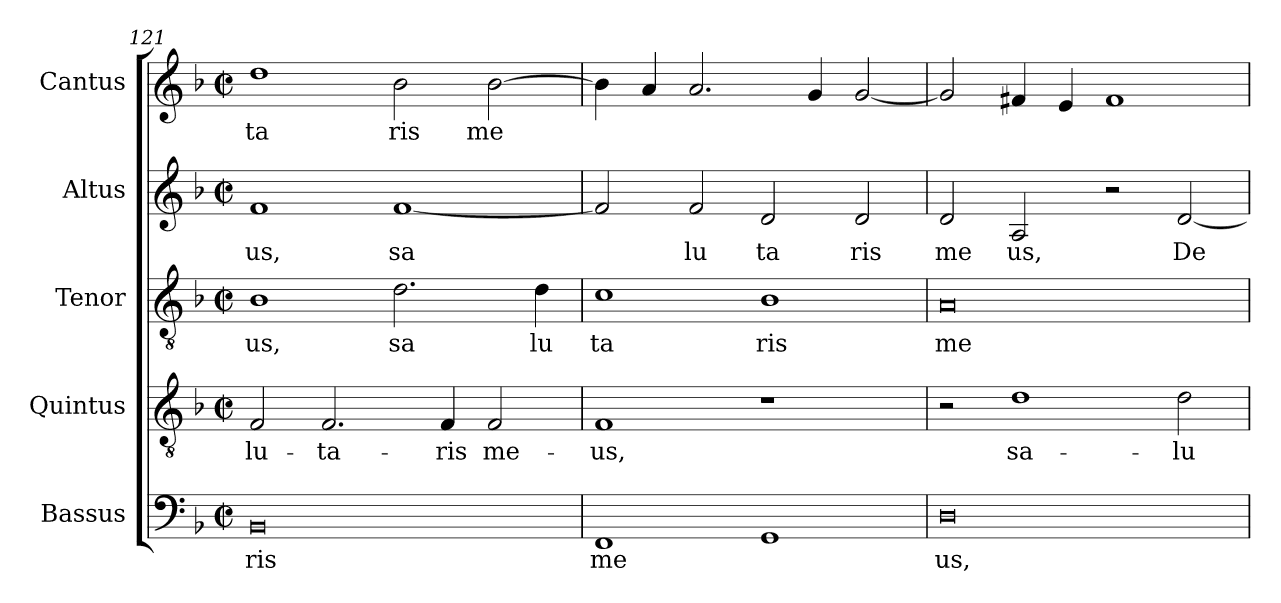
**kern	**text	**kern	**text	**kern	**text	**kern	**text	**kern	**text
*part5	*part5	*part4	*part4	*part3	*part3	*part2	*part2	*part1	*part1
*staff5	*staff5	*staff4	*staff4	*staff3	*staff3	*staff2	*staff2	*staff1	*staff1
*I"Bassus	*	*I"Quintus	*	*I"Tenor	*	*I"Altus	*	*I"Cantus	*
!!LO:LB:g=z
*clefF4	*	*clefGv2	*	*clefGv2	*	*clefG2	*	*clefG2	*
*k[b-]	*	*k[b-]	*	*k[b-]	*	*k[b-]	*	*k[b-]	*
*F:	*	*F:	*	*F:	*	*F:	*	*F:	*
*M2/2	*	*M2/2	*	*M2/2	*	*M2/2	*	*M2/2	*
*met(c|)	*	*met(c|)	*	*met(c|)	*	*met(c|)	*	*met(c|)	*
=121	=121	=121	=121	=121	=121	=121	=121	=121	=121
!	!LO:LY:b:cj	!	!LO:LY:b:cj	!	!LO:LY:b:cj	!	!LO:LY:b:cj	!	!LO:LY:b:cj
0BB-	ris	2F/	lu-	1B-	us,	1f	-us,	1dd	-ta
!	!	!	!LO:LY:b:cj	!	!	!	!	!	!
.	.	2.F/	-ta-	.	.	.	.	.	.
!	!	!	!	!	!LO:LY:b:cj	!	!LO:LY:b:cj	!	!LO:LY:b:cj
.	.	.	.	2.d\	sa	[<1f	sa	2b-\	ris
!	!	!	!LO:LY:b:cj	!	!	!	!	!	!
.	.	4F/	-ris	.	.	.	.	.	.
!	!	!	!LO:LY:b:cj	!	!	!	!	!	!LO:LY:b:cj
.	.	2F/	me-	.	.	.	.	[>2b-\	me
!	!	!	!	!	!LO:LY:b:cj	!	!	!	!
.	.	.	.	4d\	lu	.	.	.	.
=122	=122	=122	=122	=122	=122	=122	=122	=122	=122
!	!LO:LY:b:cj	!	!LO:LY:b:cj	!	!LO:LY:b:cj	!	!LO:LY:b:cj	!	!LO:LY:b:cj
1FF	me-	1F	-us,	1c	ta	2f/]	.	4b-\]	.
!	!	!	!	!	!	!	!	!	!LO:LY:b:cj
.	.	.	.	.	.	.	.	4a/	.
!	!	!	!	!	!	!	!LO:LY:b:cj	!	!LO:LY:b:cj
.	.	.	.	.	.	2f/	lu	2.a/	.
!	!LO:LY:b:cj	!	!	!	!LO:LY:b:cj	!	!LO:LY:b:cj	!	!
1GG	--	1r	.	1B-	ris	2d/	ta	.	.
!	!	!	!	!	!	!	!	!	!LO:LY:b:cj
.	.	.	.	.	.	.	.	4g/	.
!	!	!	!	!	!	!	!LO:LY:b:cj	!	!LO:LY:b:cj
.	.	.	.	.	.	2d/	ris	[<2g/	.
=123	=123	=123	=123	=123	=123	=123	=123	=123	=123
!	!LO:LY:b:cj	!	!	!	!LO:LY:b:cj	!	!LO:LY:b:cj	!	!LO:LY:b:cj
0D	-us,	2r	.	0A	me	2d/	me	2g/]	.
!	!	!	!LO:LY:b:cj	!	!	!	!LO:LY:b:cj	!	!LO:LY:b:cj
.	.	1d	sa-	.	.	2A/	us,	4f#X/	.
!	!	!	!	!	!	!	!	!	!LO:LY:b:cj
.	.	.	.	.	.	.	.	4e/	.
!	!	!	!	!	!	!	!	!	!LO:LY:b:cj
.	.	.	.	.	.	2r	.	1f#	.
!	!	!	!LO:LY:b:cj	!	!	!	!LO:LY:b:cj	!	!
.	.	2d\	-lu-	.	.	[<2d/	De	.	.
=	=	=	=	=	=	=	=	=	=
*-	*-	*-	*-	*-	*-	*-	*-	*-	*-
